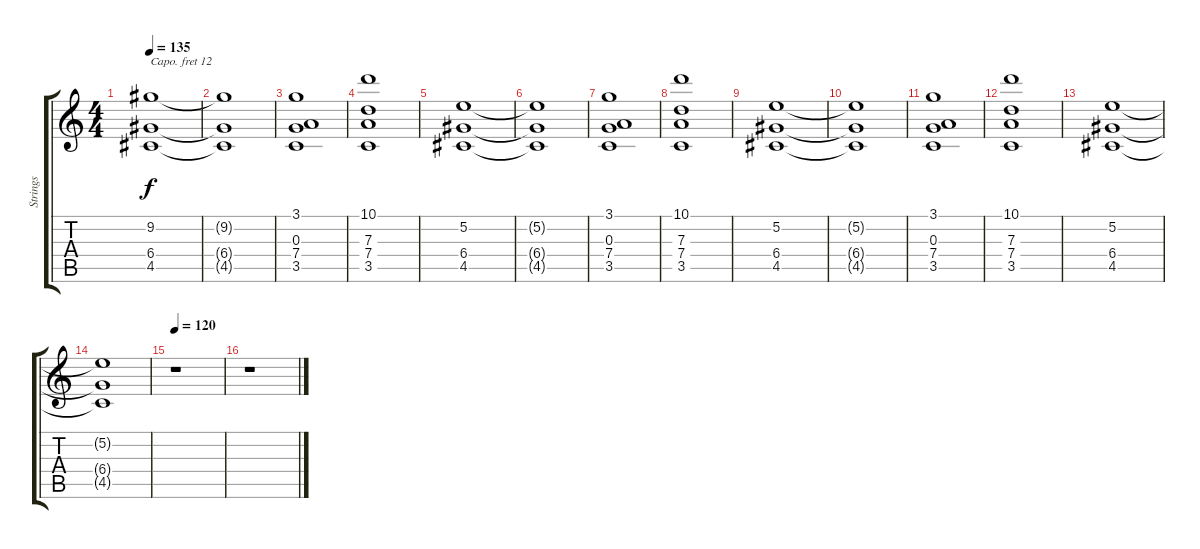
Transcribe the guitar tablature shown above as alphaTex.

\track ("Strings" "Strings") {instrument stringensemble2}
\staff {score tabs}
\capo 12
\tuning (E4 B3 G3 D3 A2 E2) {hide}
\ts (4 4)
\tempo 135
\clef g2
\ks c
(9.2 6.4 4.5).1{dy f} |
(9.2{t} 6.4{t} 4.5{t}).1 |
(3.1 0.3 7.4 3.5).1 |
(10.1 7.3 7.4 3.5).1 |
(5.2 6.4 4.5).1 |
(5.2{t} 6.4{t} 4.5{t}).1 |
(3.1 0.3 7.4 3.5).1 |
(10.1 7.3 7.4 3.5).1 |
(5.2 6.4 4.5).1 |
(5.2{t} 6.4{t} 4.5{t}).1 |
(3.1 0.3 7.4 3.5).1 |
(10.1 7.3 7.4 3.5).1 |
(5.2 6.4 4.5).1 |
(5.2{t} 6.4{t} 4.5{t}).1 |
\tempo 120
r.1 |
r.1
